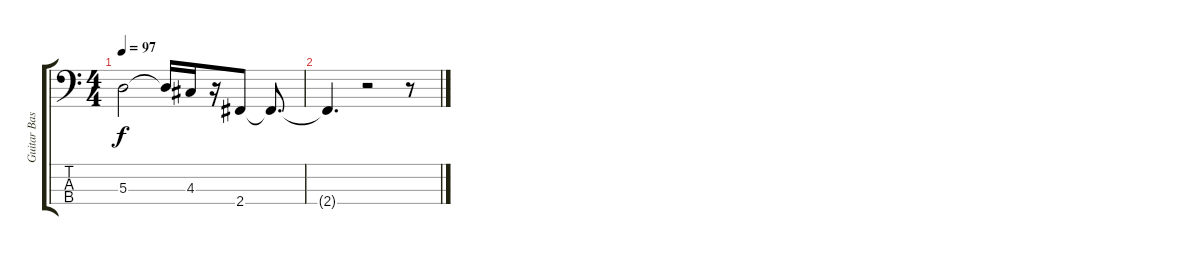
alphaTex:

\track ("Guitar Bass : Akiyama Mio - Swan" "Guitar Bas") {instrument electricbasspick}
\staff {score tabs}
\tuning (G2 D2 A1 E1) {hide}
\ts (4 4)
\tempo 97
\clef f4
\ks c
5.3.2{dy f} 5.3{t}.16 4.3.16 r.16 2.4.8 2.4{t}.8{d} |
2.4{t}.4{d} r.2 r.8
